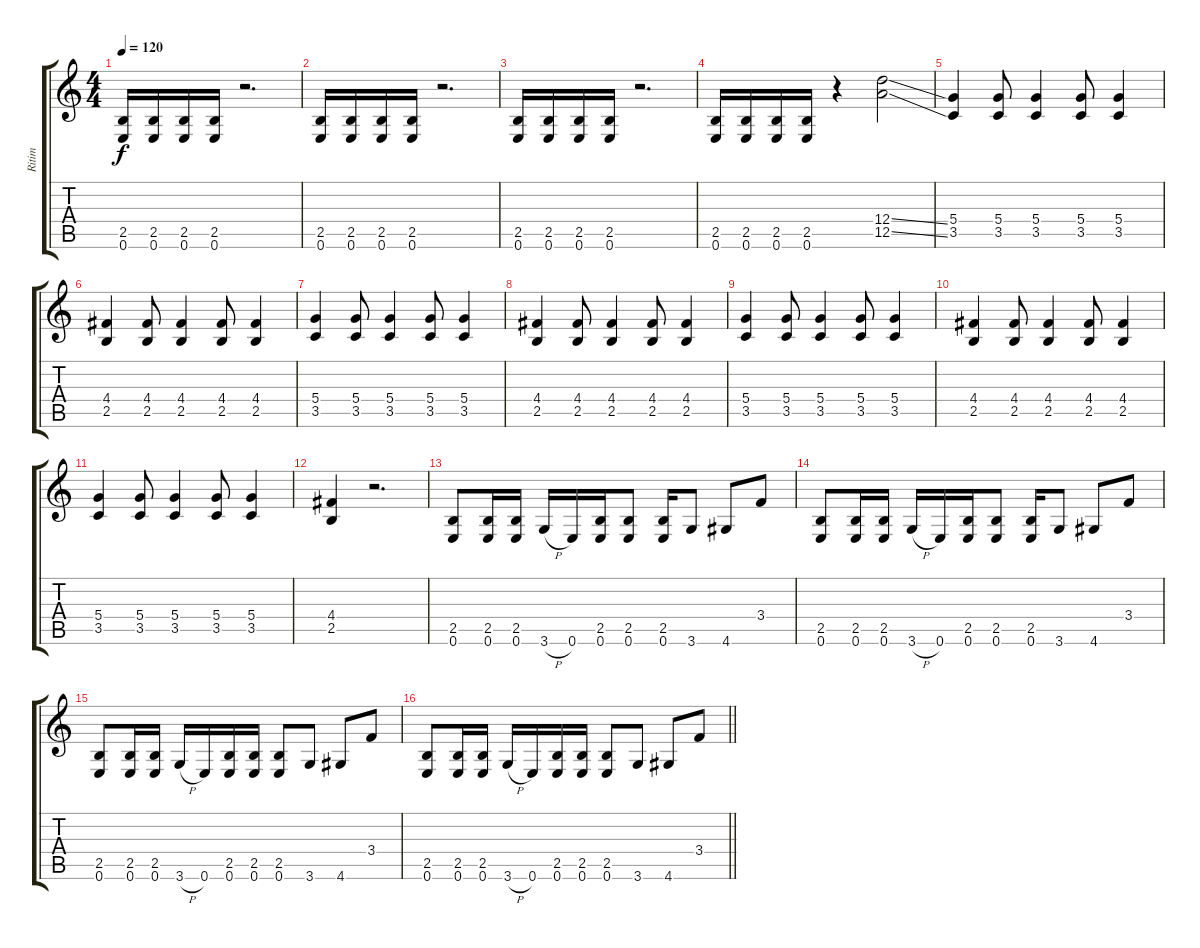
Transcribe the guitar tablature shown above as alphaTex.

\track ("Ritim" "Ritim") {instrument distortionguitar}
\staff {score tabs}
\tuning (E4 B3 G3 D3 A2 E2) {hide}
\ts (4 4)
\tempo 120
\clef g2
\ks c
(2.5 0.6).16{dy f} (2.5 0.6).16 (2.5 0.6).16 (2.5 0.6).16 r.2{d} |
(2.5 0.6).16 (2.5 0.6).16 (2.5 0.6).16 (2.5 0.6).16 r.2{d} |
(2.5 0.6).16 (2.5 0.6).16 (2.5 0.6).16 (2.5 0.6).16 r.2{d} |
(2.5 0.6).16 (2.5 0.6).16 (2.5 0.6).16 (2.5 0.6).16 r.4 (12.4{ss} 12.5{ss}).2 |
(5.4 3.5).4 (5.4 3.5).8 (5.4 3.5).4 (5.4 3.5).8 (5.4 3.5).4 |
(4.4 2.5).4 (4.4 2.5).8 (4.4 2.5).4 (4.4 2.5).8 (4.4 2.5).4 |
(5.4 3.5).4 (5.4 3.5).8 (5.4 3.5).4 (5.4 3.5).8 (5.4 3.5).4 |
(4.4 2.5).4 (4.4 2.5).8 (4.4 2.5).4 (4.4 2.5).8 (4.4 2.5).4 |
(5.4 3.5).4 (5.4 3.5).8 (5.4 3.5).4 (5.4 3.5).8 (5.4 3.5).4 |
(4.4 2.5).4 (4.4 2.5).8 (4.4 2.5).4 (4.4 2.5).8 (4.4 2.5).4 |
(5.4 3.5).4 (5.4 3.5).8 (5.4 3.5).4 (5.4 3.5).8 (5.4 3.5).4 |
(4.4 2.5).4 r.2{d} |
(2.5 0.6).8 (2.5 0.6).16 (2.5 0.6).16 3.6{h}.16 0.6.16 (2.5 0.6).16 (2.5 0.6).8 (2.5 0.6).16 3.6.8 4.6.8 3.4.8 |
(2.5 0.6).8 (2.5 0.6).16 (2.5 0.6).16 3.6{h}.16 0.6.16 (2.5 0.6).16 (2.5 0.6).8 (2.5 0.6).16 3.6.8 4.6.8 3.4.8 |
(2.5 0.6).8 (2.5 0.6).16 (2.5 0.6).16 3.6{h}.16 0.6.16 (2.5 0.6).16 (2.5 0.6).16 (2.5 0.6).8 3.6.8 4.6.8 3.4.8 |
\barLineRight lightlight
(2.5 0.6).8 (2.5 0.6).16 (2.5 0.6).16 3.6{h}.16 0.6.16 (2.5 0.6).16 (2.5 0.6).16 (2.5 0.6).8 3.6.8 4.6.8 3.4.8
